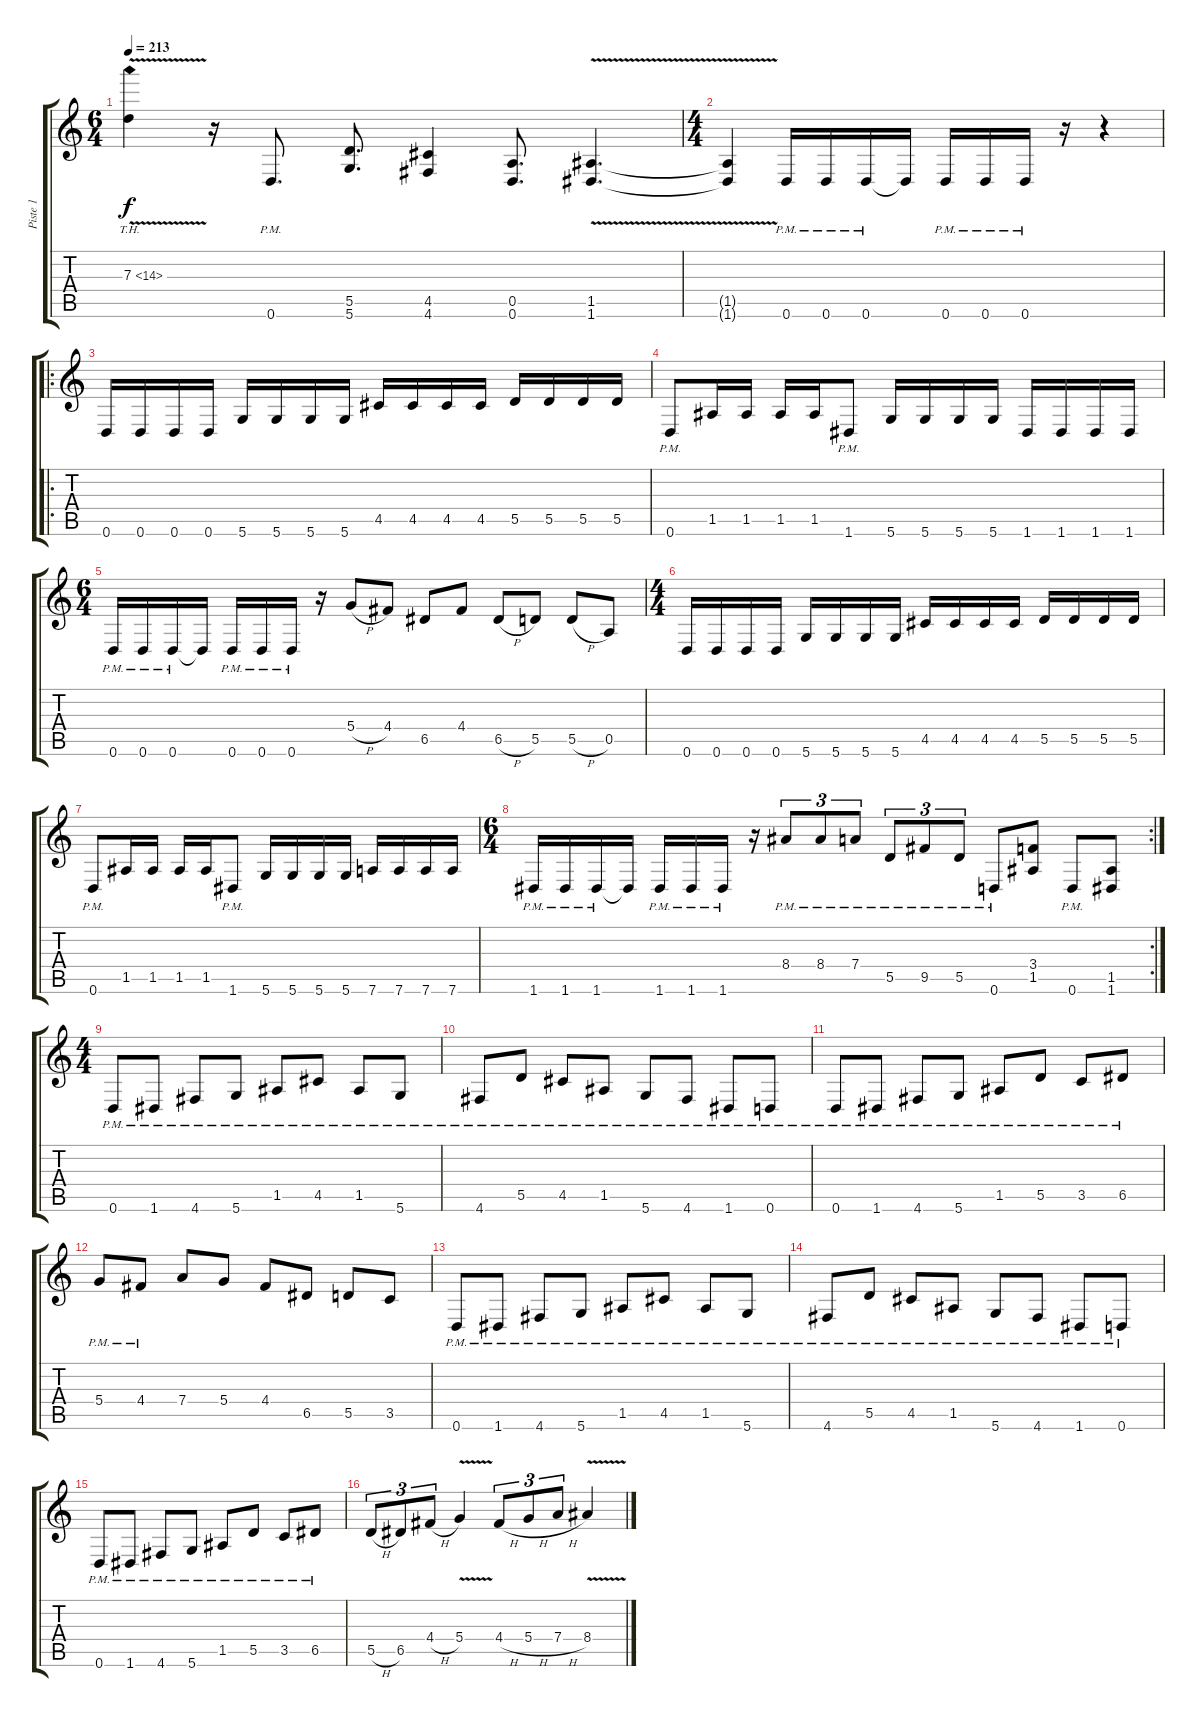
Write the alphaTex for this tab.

\track ("Piste 1" "Piste 1") {instrument distortionguitar bank 6}
\staff {score tabs}
\tuning (E4 B3 G3 D3 A2 D2) {hide}
\ts (6 4)
\tempo 213
\clef g2
\ks c
7.3{th 7 v}.4{dy f} r.16 0.6{pm}.8{d} (5.5 5.6).8{d} (4.5 4.6).4 (0.5 0.6).8{d} (1.5{v} 1.6{v}).4{d} |
\ts (4 4)
(1.5{t} 1.6{t}).4 0.6{pm}.16 0.6{pm}.16 0.6{pm}.16 0.6{t}.16 0.6{pm}.16 0.6{pm}.16 0.6{pm}.16 r.16 r.4 |
\ro
0.6.16 0.6.16 0.6.16 0.6.16 5.6.16 5.6.16 5.6.16 5.6.16 4.5.16 4.5.16 4.5.16 4.5.16 5.5.16 5.5.16 5.5.16 5.5.16 |
0.6{pm}.8 1.5.16 1.5.16 1.5.16 1.5.16 1.6{pm}.8 5.6.16 5.6.16 5.6.16 5.6.16 1.6.16 1.6.16 1.6.16 1.6.16 |
\ts (6 4)
0.6{pm}.16 0.6{pm}.16 0.6{pm}.16 0.6{t}.16 0.6{pm}.16 0.6{pm}.16 0.6{pm}.16 r.16 5.4{h}.8 4.4.8 6.5.8 4.4.8 6.5{h}.8 5.5.8 5.5{h}.8 0.5.8 |
\ts (4 4)
0.6.16 0.6.16 0.6.16 0.6.16 5.6.16 5.6.16 5.6.16 5.6.16 4.5.16 4.5.16 4.5.16 4.5.16 5.5.16 5.5.16 5.5.16 5.5.16 |
0.6{pm}.8 1.5.16 1.5.16 1.5.16 1.5.16 1.6{pm}.8 5.6.16 5.6.16 5.6.16 5.6.16 7.6.16 7.6.16 7.6.16 7.6.16 |
\rc 2
\ts (6 4)
1.6{pm}.16 1.6{pm}.16 1.6{pm}.16 1.6{t}.16 1.6{pm}.16 1.6{pm}.16 1.6{pm}.16 r.16 8.4{pm}.8{tu (3 2)} 8.4{pm}.8{tu (3 2)} 7.4{pm}.8{tu (3 2)} 5.5{pm}.8{tu (3 2)} 9.5{pm}.8{tu (3 2)} 5.5{pm}.8{tu (3 2)} 0.6{pm}.8 (3.4 1.5).8 0.6{pm}.8 (1.5 1.6).8 |
\ts (4 4)
0.6{pm}.8 1.6{pm}.8 4.6{pm}.8 5.6{pm}.8 1.5{pm}.8 4.5{pm}.8 1.5{pm}.8 5.6{pm}.8 |
4.6{pm}.8 5.5{pm}.8 4.5{pm}.8 1.5{pm}.8 5.6{pm}.8 4.6{pm}.8 1.6{pm}.8 0.6{pm}.8 |
0.6{pm}.8 1.6{pm}.8 4.6{pm}.8 5.6{pm}.8 1.5{pm}.8 5.5{pm}.8 3.5{pm}.8 6.5{pm}.8 |
5.4{pm}.8 4.4{pm}.8 7.4.8 5.4.8 4.4.8 6.5.8 5.5.8 3.5.8 |
0.6{pm}.8 1.6{pm}.8 4.6{pm}.8 5.6{pm}.8 1.5{pm}.8 4.5{pm}.8 1.5{pm}.8 5.6{pm}.8 |
4.6{pm}.8 5.5{pm}.8 4.5{pm}.8 1.5{pm}.8 5.6{pm}.8 4.6{pm}.8 1.6{pm}.8 0.6{pm}.8 |
0.6{pm}.8 1.6{pm}.8 4.6{pm}.8 5.6{pm}.8 1.5{pm}.8 5.5{pm}.8 3.5{pm}.8 6.5{pm}.8 |
5.5{h}.8{tu (3 2)} 6.5.8{tu (3 2)} 4.4{h}.8{tu (3 2)} 5.4{v}.4 4.4{h}.8{tu (3 2)} 5.4{h}.8{tu (3 2)} 7.4{h}.8{tu (3 2)} 8.4{v}.4
